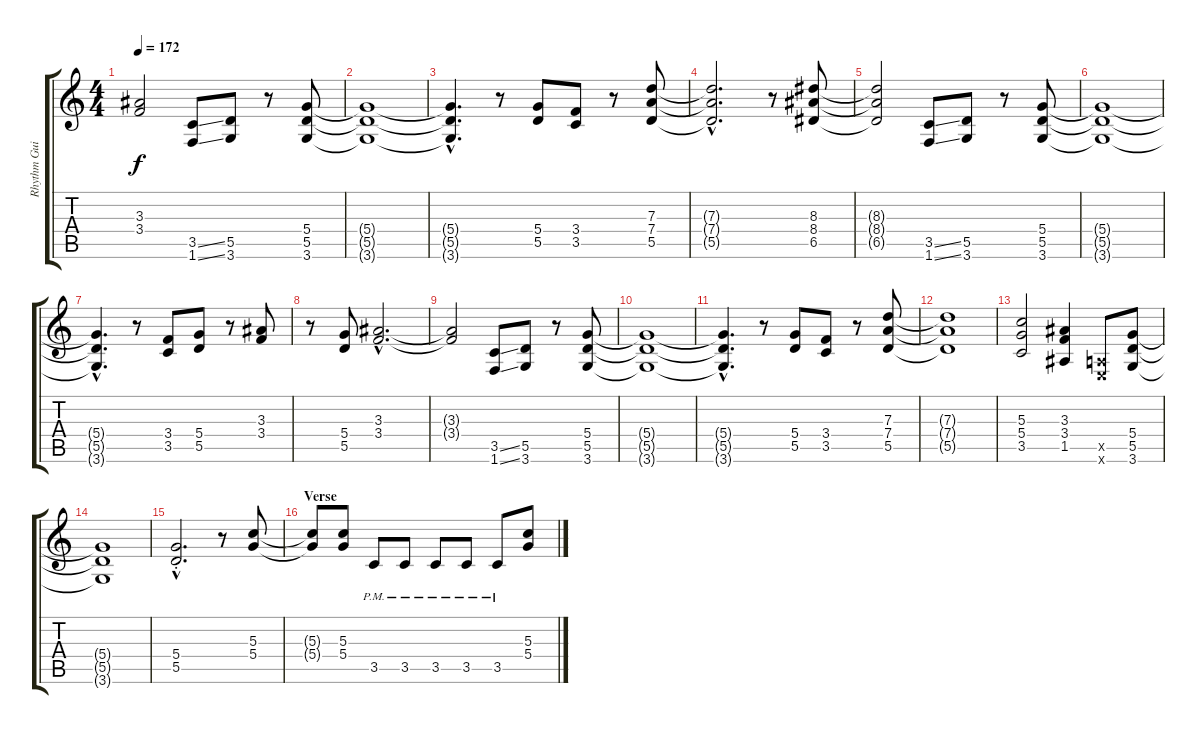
\track ("Rhythm Guitar" "Rhythm Gui") {instrument distortionguitar}
\staff {score tabs}
\tuning (E4 B3 G3 D3 A2 E2) {hide}
\ts (4 4)
\tempo 172
\clef g2
\ks c
(3.3{t} 3.4{t}).2{dy f} (3.5{ss} 1.6{ss}).8 (5.5 3.6).8 r.8 (5.4 5.5 3.6).8 |
(5.4{t} 5.5{t} 3.6{t}).1 |
(5.4{hac t} 5.5{hac t} 3.6{hac t}).4{d} r.8 (5.4 5.5).8 (3.4 3.5).8 r.8 (7.3 7.4 5.5).8 |
(7.3{hac t} 7.4{hac t} 5.5{hac t}).2{d} r.8 (8.3 8.4 6.5).8 |
(8.3{t} 8.4{t} 6.5{t}).2 (3.5{ss} 1.6{ss}).8 (5.5 3.6).8 r.8 (5.4 5.5 3.6).8 |
\section ("" "")
(5.4{t} 5.5{t} 3.6{t}).1 |
(5.4{hac t} 5.5{hac t} 3.6{hac t}).4{d} r.8 (3.4 3.5).8 (5.4 5.5).8 r.8 (3.3 3.4).8 |
r.8 (5.4 5.5).8 (3.3{hac} 3.4{hac}).2{d} |
(3.3{t} 3.4{t}).2 (3.5{ss} 1.6{ss}).8 (5.5 3.6).8 r.8 (5.4 5.5 3.6).8 |
(5.4{t} 5.5{t} 3.6{t}).1 |
(5.4{hac t} 5.5{hac t} 3.6{hac t}).4{d} r.8 (5.4 5.5).8 (3.4 3.5).8 r.8 (7.3 7.4 5.5).8 |
(7.3{t} 7.4{t} 5.5{t}).1 |
(5.3 5.4 3.5).2 (3.3 3.4 1.5).4 (0.5{x} 0.6{x}).8 (5.4 5.5 3.6).8 |
(5.4{t} 5.5{t} 3.6{t}).1 |
(5.4{hac st} 5.5{hac st}).2{d} r.8 (5.3 5.4).8 |
\section ("" "Verse")
(5.3{t} 5.4{t}).8 (5.3 5.4).8 3.5{pm}.8 3.5{pm}.8 3.5{pm}.8 3.5{pm}.8 3.5{pm}.8 (5.3 5.4).8
